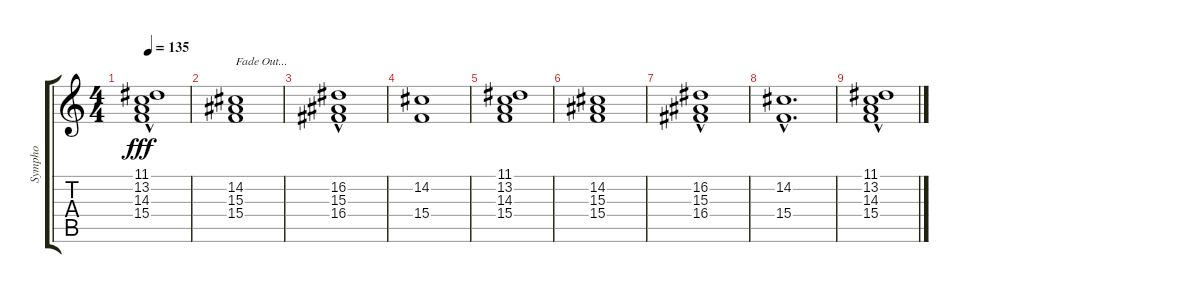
\track ("Sympho" "Sympho") {instrument stringensemble1}
\staff {score tabs}
\tuning (E4 B3 G3 D3 A2 E2) {hide}
\ts (4 4)
\tempo 135
\clef g2
\ks c
(11.1 13.2 14.3{hac} 15.4).1{dy fff} |
(14.2 15.3 15.4).1{txt "Fade Out..." volume 5} |
(16.2{hac} 15.3 16.4{hac}).1 |
(14.2 15.4).1{volume 4} |
(11.1 13.2 14.3 15.4).1 |
(14.2 15.3 15.4).1{volume 3} |
(16.2{hac} 15.3 16.4{hac}).1 |
(14.2{hac} 15.4{hac}).1{d volume 2} |
(11.1 13.2 14.3{hac} 15.4).1{volume 1}
